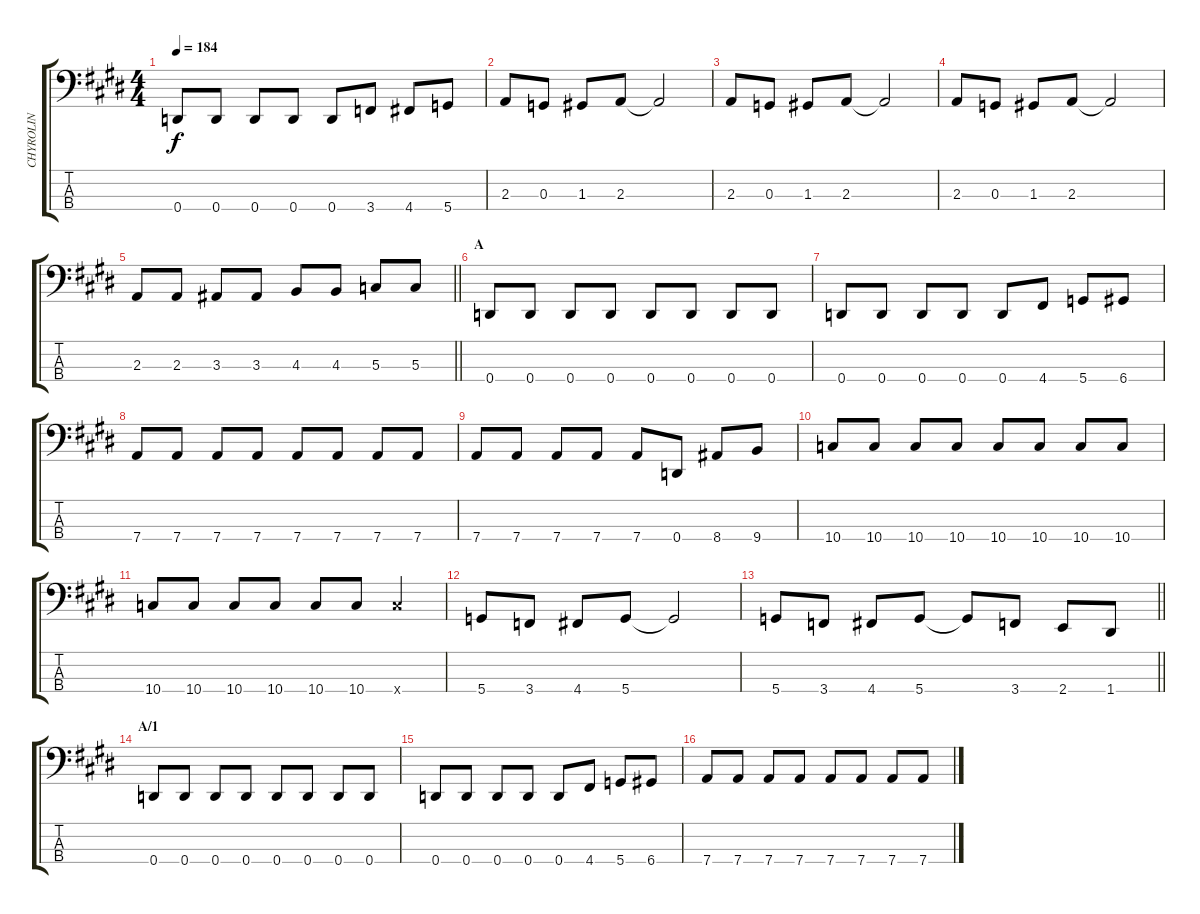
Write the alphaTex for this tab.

\track ("CHYROLIN" "CHYROLIN") {instrument electricbasspick}
\staff {score tabs}
\tuning (F2 C2 G1 D1) {hide}
\ts (4 4)
\tempo 184
\clef f4
\ks e
0.4.8{dy f} 0.4.8 0.4.8 0.4.8 0.4.8 3.4.8 4.4.8 5.4.8 |
2.3.8 0.3.8 1.3.8 2.3.8 2.3{t}.2 |
2.3.8 0.3.8 1.3.8 2.3.8 2.3{t}.2 |
2.3.8 0.3.8 1.3.8 2.3.8 2.3{t}.2 |
\barLineRight lightlight
2.3.8 2.3.8 3.3.8 3.3.8 4.3.8 4.3.8 5.3.8 5.3.8 |
\section ("" "A ")
0.4.8 0.4.8 0.4.8 0.4.8 0.4.8 0.4.8 0.4.8 0.4.8 |
0.4.8 0.4.8 0.4.8 0.4.8 0.4.8 4.4.8 5.4.8 6.4.8 |
7.4.8 7.4.8 7.4.8 7.4.8 7.4.8 7.4.8 7.4.8 7.4.8 |
7.4.8 7.4.8 7.4.8 7.4.8 7.4.8 0.4.8 8.4.8 9.4.8 |
10.4.8 10.4.8 10.4.8 10.4.8 10.4.8 10.4.8 10.4.8 10.4.8 |
10.4.8 10.4.8 10.4.8 10.4.8 10.4.8 10.4.8 10.4{x}.4 |
5.4.8 3.4.8 4.4.8 5.4.8 5.4{t}.2 |
\barLineRight lightlight
5.4.8 3.4.8 4.4.8 5.4.8 5.4{t}.8 3.4.8 2.4.8 1.4.8 |
\section ("" "A/1")
0.4.8 0.4.8 0.4.8 0.4.8 0.4.8 0.4.8 0.4.8 0.4.8 |
0.4.8 0.4.8 0.4.8 0.4.8 0.4.8 4.4.8 5.4.8 6.4.8 |
7.4.8 7.4.8 7.4.8 7.4.8 7.4.8 7.4.8 7.4.8 7.4.8
